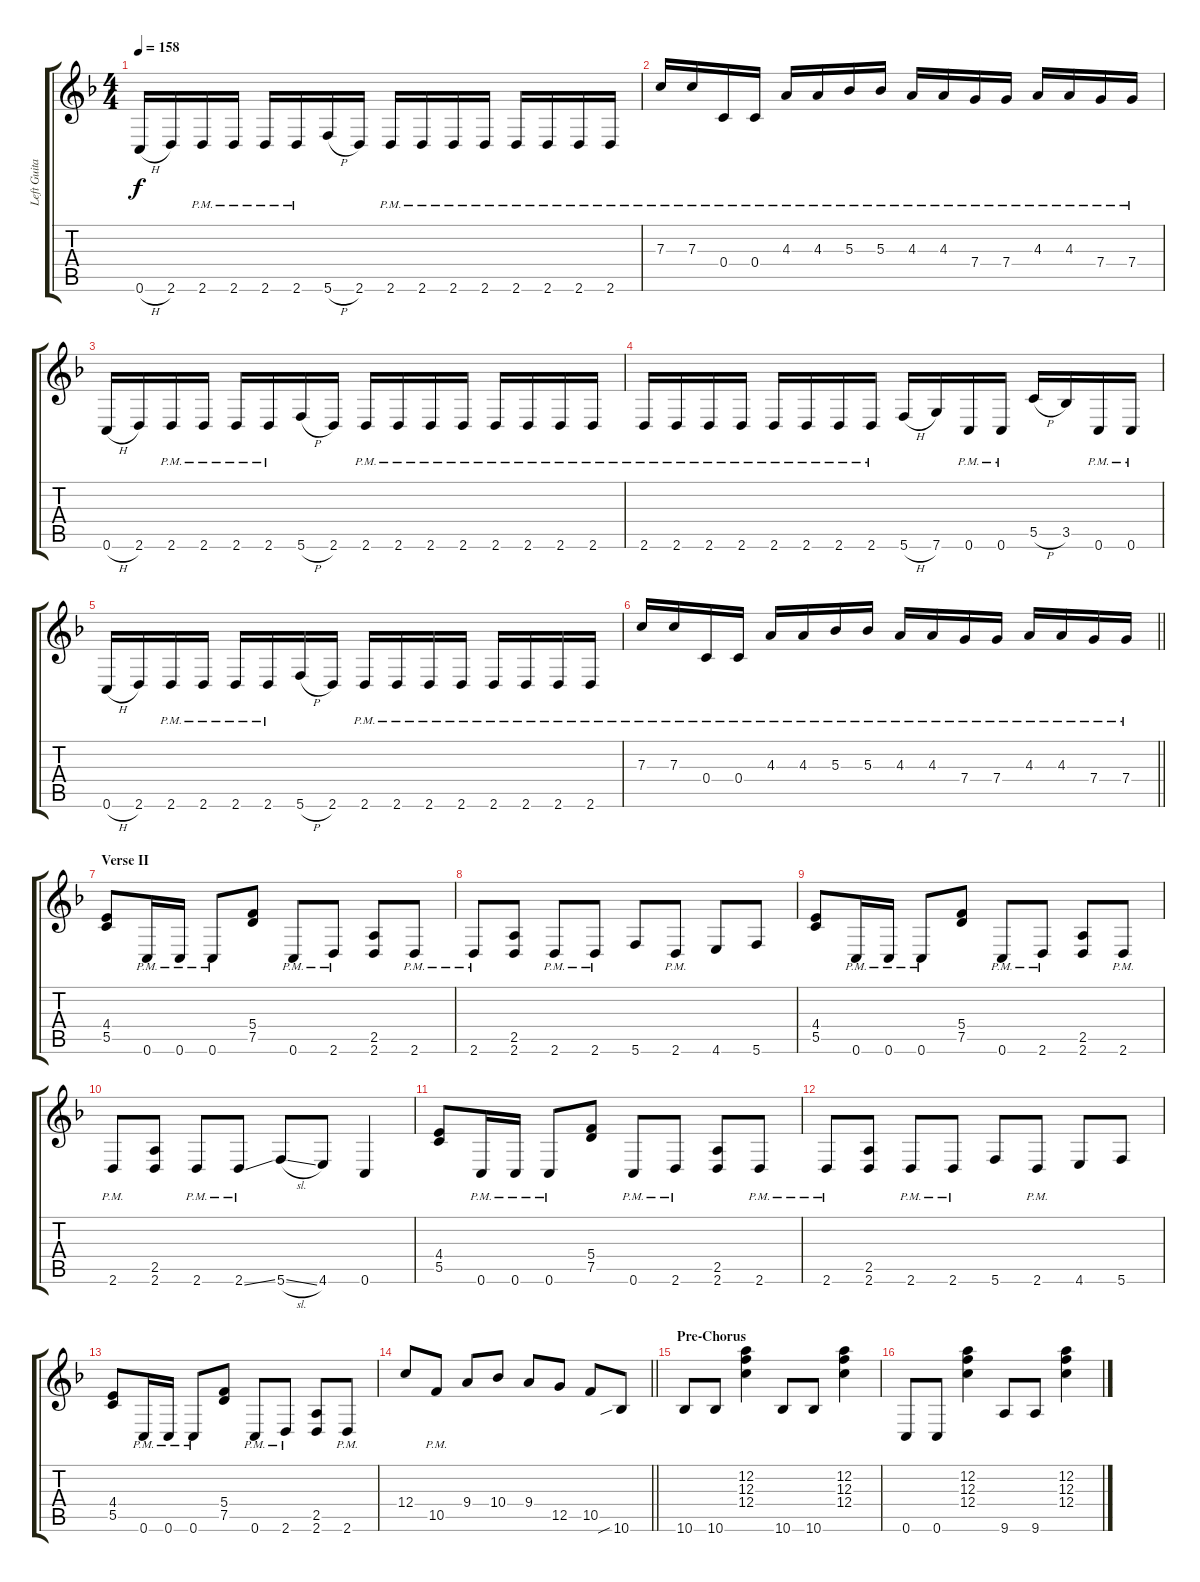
\track ("Left Guitar" "Left Guita") {instrument overdrivenguitar}
\staff {score tabs}
\tuning (D4 A3 F3 C3 G2 C2) {hide}
\ts (4 4)
\tempo 158
\clef g2
\ks f
0.6{h}.16{dy f} 2.6.16 2.6{pm}.16 2.6{pm}.16 2.6{pm}.16 2.6{pm}.16 5.6{h}.16 2.6.16 2.6{pm}.16 2.6{pm}.16 2.6{pm}.16 2.6{pm}.16 2.6{pm}.16 2.6{pm}.16 2.6{pm}.16 2.6{pm}.16 |
7.3{pm}.16 7.3{pm}.16 0.4{pm}.16 0.4{pm}.16 4.3{pm}.16 4.3{pm}.16 5.3{pm}.16 5.3{pm}.16 4.3{pm}.16 4.3{pm}.16 7.4{pm}.16 7.4{pm}.16 4.3{pm}.16 4.3{pm}.16 7.4{pm}.16 7.4{pm}.16 |
0.6{h}.16 2.6.16 2.6{pm}.16 2.6{pm}.16 2.6{pm}.16 2.6{pm}.16 5.6{h}.16 2.6.16 2.6{pm}.16 2.6{pm}.16 2.6{pm}.16 2.6{pm}.16 2.6{pm}.16 2.6{pm}.16 2.6{pm}.16 2.6{pm}.16 |
2.6{pm}.16 2.6{pm}.16 2.6{pm}.16 2.6{pm}.16 2.6{pm}.16 2.6{pm}.16 2.6{pm}.16 2.6{pm}.16 5.6{h}.16 7.6.16 0.6{pm}.16 0.6{pm}.16 5.5{h}.16 3.5.16 0.6{pm}.16 0.6{pm}.16 |
0.6{h}.16 2.6.16 2.6{pm}.16 2.6{pm}.16 2.6{pm}.16 2.6{pm}.16 5.6{h}.16 2.6.16 2.6{pm}.16 2.6{pm}.16 2.6{pm}.16 2.6{pm}.16 2.6{pm}.16 2.6{pm}.16 2.6{pm}.16 2.6{pm}.16 |
\barLineRight lightlight
7.3{pm}.16 7.3{pm}.16 0.4{pm}.16 0.4{pm}.16 4.3{pm}.16 4.3{pm}.16 5.3{pm}.16 5.3{pm}.16 4.3{pm}.16 4.3{pm}.16 7.4{pm}.16 7.4{pm}.16 4.3{pm}.16 4.3{pm}.16 7.4{pm}.16 7.4{pm}.16 |
\section ("" "Verse II")
(4.4 5.5).8 0.6{pm}.16 0.6{pm}.16 0.6{pm}.8 (5.4 7.5).8 0.6{pm}.8 2.6{pm}.8 (2.5 2.6).8 2.6{pm}.8 |
2.6{pm}.8 (2.5 2.6).8 2.6{pm}.8 2.6{pm}.8 5.6.8 2.6{pm}.8 4.6.8 5.6.8 |
(4.4 5.5).8 0.6{pm}.16 0.6{pm}.16 0.6{pm}.8 (5.4 7.5).8 0.6{pm}.8 2.6{pm}.8 (2.5 2.6).8 2.6{pm}.8 |
2.6{pm}.8 (2.5 2.6).8 2.6{pm}.8 2.6{ss pm}.8 5.6{sl}.8 4.6.8 0.6.4 |
(4.4 5.5).8 0.6{pm}.16 0.6{pm}.16 0.6{pm}.8 (5.4 7.5).8 0.6{pm}.8 2.6{pm}.8 (2.5 2.6).8 2.6{pm}.8 |
2.6{pm}.8 (2.5 2.6).8 2.6{pm}.8 2.6{pm}.8 5.6.8 2.6{pm}.8 4.6.8 5.6.8 |
(4.4 5.5).8 0.6{pm}.16 0.6{pm}.16 0.6{pm}.8 (5.4 7.5).8 0.6{pm}.8 2.6{pm}.8 (2.5 2.6).8 2.6{pm}.8 |
\barLineRight lightlight
12.4.8 10.5{pm}.8 9.4.8 10.4.8 9.4.8 12.5.8 10.5.8 10.6{sib}.8 |
\section ("" "Pre-Chorus")
10.6.8 10.6.8 (12.2 12.3 12.4).4 10.6.8 10.6.8 (12.2 12.3 12.4).4 |
0.6.8 0.6.8 (12.2 12.3 12.4).4 9.6.8 9.6.8 (12.2 12.3 12.4).4
